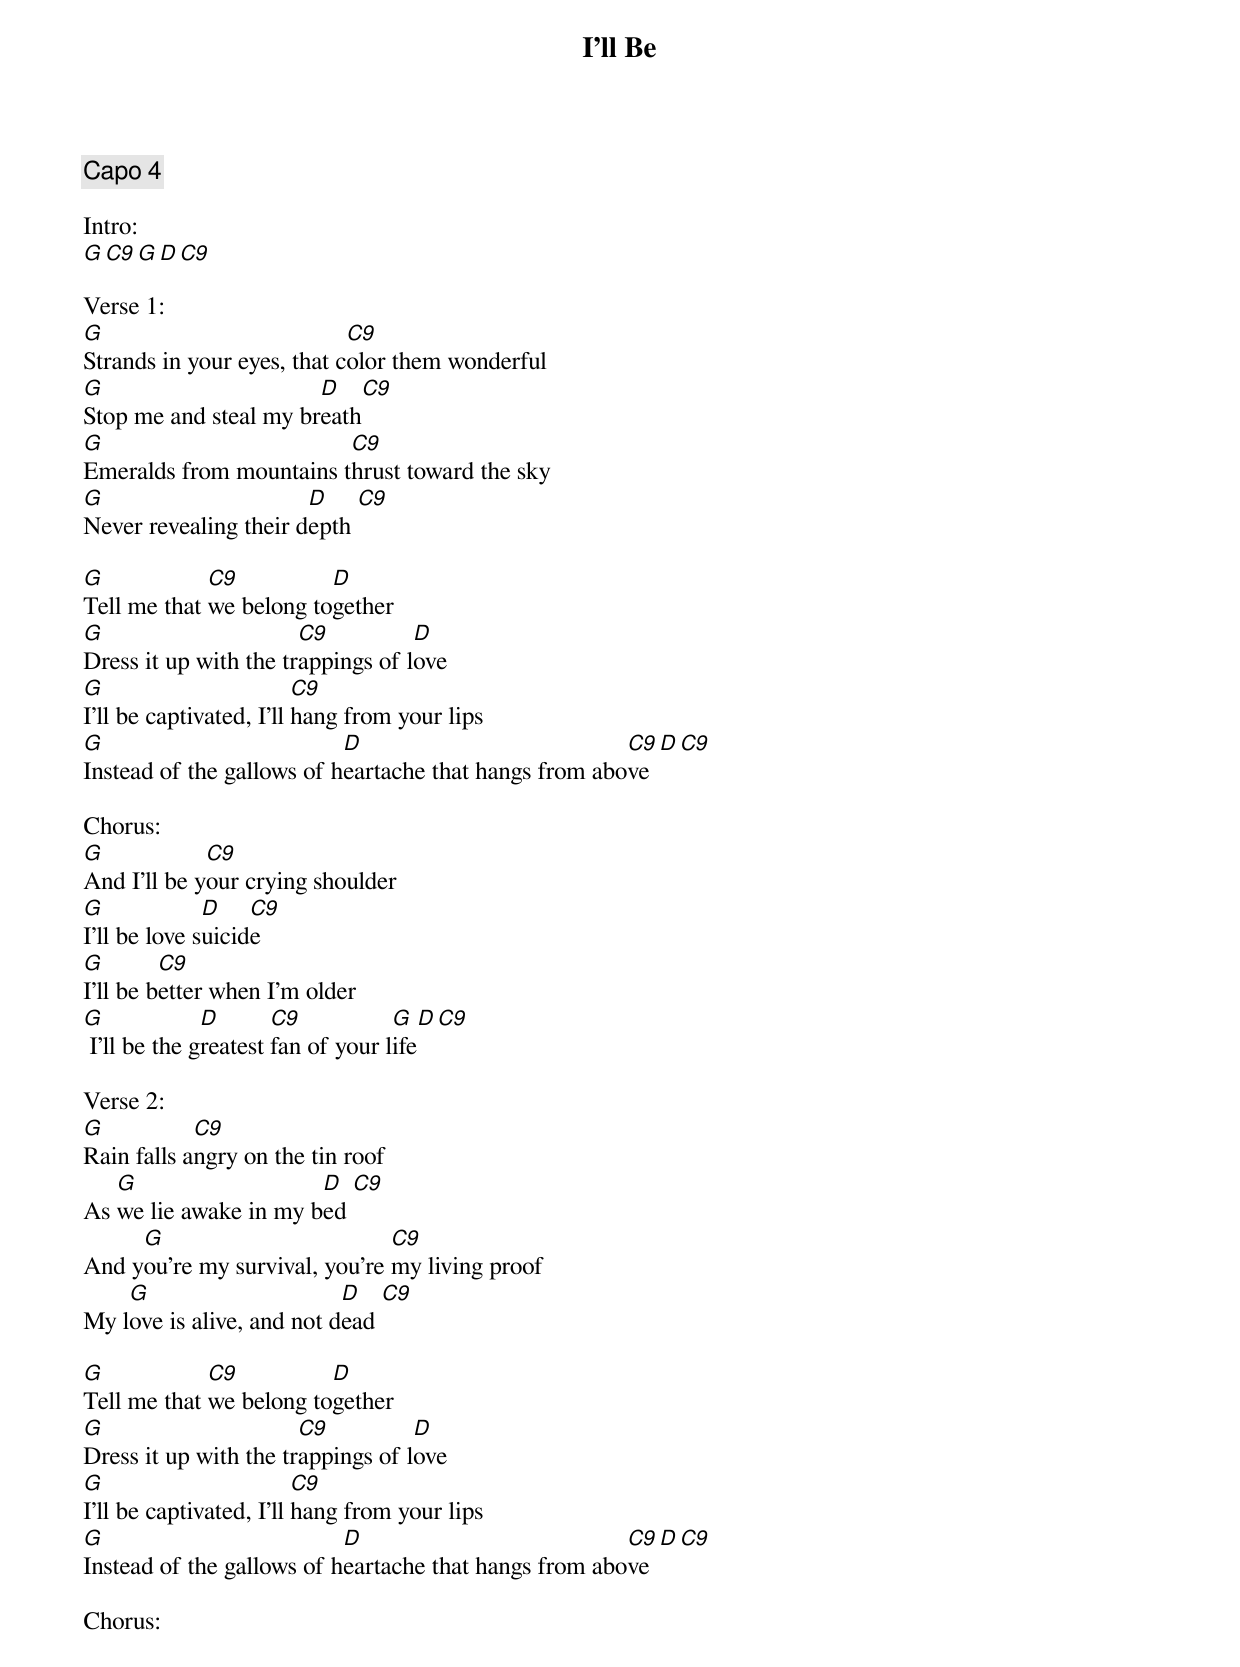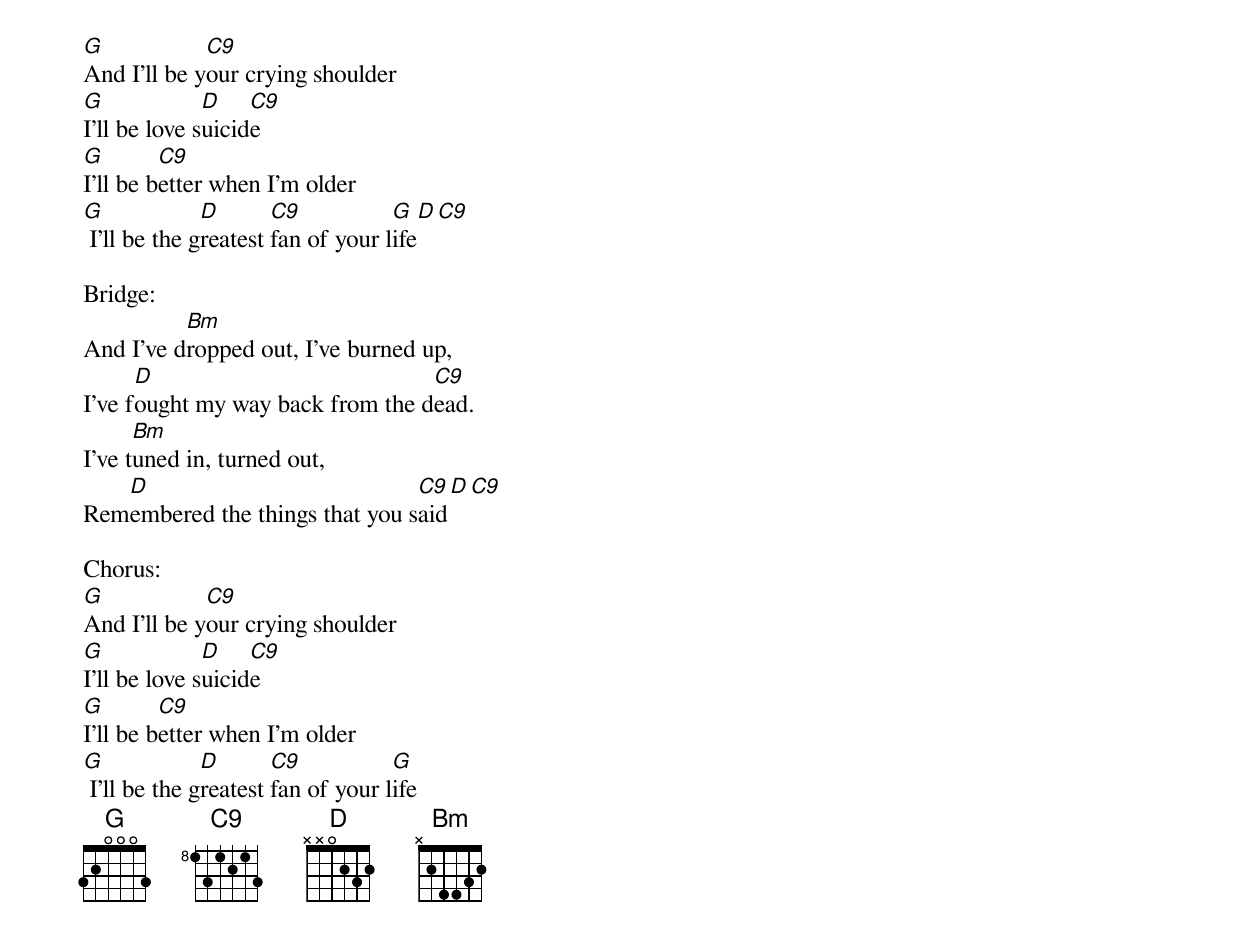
{title:I'll Be}
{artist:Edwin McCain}
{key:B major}
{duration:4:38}
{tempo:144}
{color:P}

{comment: Capo 4}

Intro:
[G][C9][G][D][C9]

Verse 1:
[G]Strands in your eyes, that c[C9]olor them wonderful
[G]Stop me and steal my br[D]eath[C9]
[G]Emeralds from mountains t[C9]hrust toward the sky
[G]Never revealing their d[D]epth [C9]

[G]Tell me that [C9]we belong to[D]gether
[G]Dress it up with the tr[C9]appings of l[D]ove
[G]I'll be captivated, I'll [C9]hang from your lips
[G]Instead of the gallows of h[D]eartache that hangs from abo[C9]ve[D][C9]

Chorus:
[G]And I'll be y[C9]our crying shoulder
[G]I'll be love s[D]uicid[C9]e
[G]I'll be b[C9]etter when I'm older
[G] I'll be the g[D]reatest [C9]fan of your l[G]ife[D][C9]

Verse 2:
[G]Rain falls a[C9]ngry on the tin roof
As [G]we lie awake in my b[D]ed [C9]
And y[G]ou're my survival, you're [C9]my living proof
My l[G]ove is alive, and not d[D]ead [C9]

[G]Tell me that [C9]we belong to[D]gether
[G]Dress it up with the tr[C9]appings of l[D]ove
[G]I'll be captivated, I'll [C9]hang from your lips
[G]Instead of the gallows of h[D]eartache that hangs from abo[C9]ve[D][C9]

Chorus:
[G]And I'll be y[C9]our crying shoulder
[G]I'll be love s[D]uicid[C9]e
[G]I'll be b[C9]etter when I'm older
[G] I'll be the g[D]reatest [C9]fan of your l[G]ife[D][C9]

Bridge:
And I've d[Bm]ropped out, I've burned up,
I've f[D]ought my way back from the d[C9]ead.
I've t[Bm]uned in, turned out,
Rem[D]embered the things that you s[C9]aid[D][C9]

Chorus:
[G]And I'll be y[C9]our crying shoulder
[G]I'll be love s[D]uicid[C9]e
[G]I'll be b[C9]etter when I'm older
[G] I'll be the g[D]reatest [C9]fan of your l[G]ife
